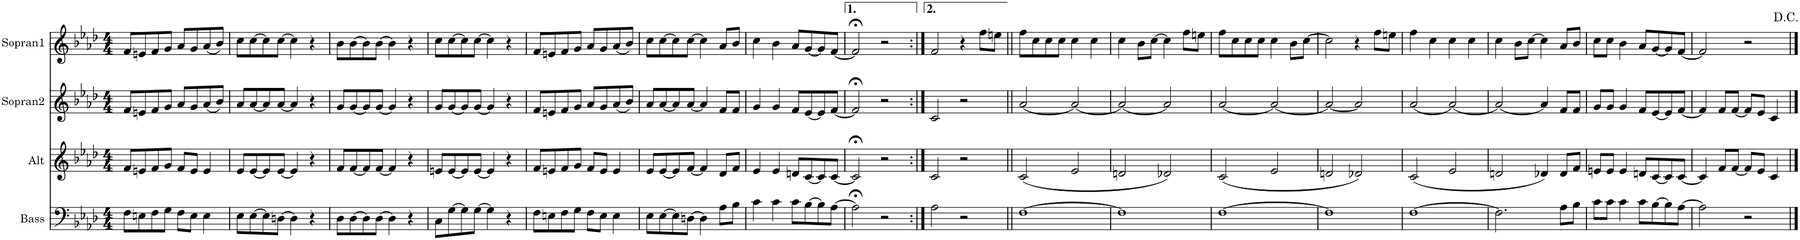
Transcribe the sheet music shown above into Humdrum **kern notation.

**kern	**kern	**kern	**kern
*part4	*part3	*part2	*part1
*staff4	*staff3	*staff2	*staff1
*I"Bass	*I"Alt	*I"Sopran2	*I"Sopran1
*I'B	*I'A	*I'S2	*I'S1
*clefF4	*clefG2	*clefG2	*clefG2
*k[b-e-a-d-]	*k[b-e-a-d-]	*k[b-e-a-d-]	*k[b-e-a-d-]
*M4/4	*M4/4	*M4/4	*M4/4
=1	=1	=1	=1
8F\L	8f/L	8f/L	8f/L
8En\	8en/	8en/	8en/
8F\	8f/	8f/	8f/
8G\J	8g/J	8g/J	8g/J
8F\L	8f/L	8a-/L	8a-/L
8E\J	8e/J	8g/	8g/
4E\	4e/	(8a-/	(8a-/
.	.	8b-/J)	8b-/J)
=2	=2	=2	=2
8E-\L	8e-/L	8a-/L	8cc\L
[8E-\	[8e-/	[8a-/	[8cc\
8E-\]	8e-/]	8a-/]	8cc\]
[8Dn\J	[8e-/J	[8a-/J	[8cc\J
4D\]	4e-/]	4a-/]	4cc\]
4r	4r	4r	4r
=3	=3	=3	=3
8D-\L	8f/L	8g/L	8b-\L
[8D-\	[8f/	[8g/	[8b-\
8D-\]	8f/]	8g/]	8b-\]
[8D-\J	[8f/J	[8g/J	[8b-\J
4D-\]	4f/]	4g/]	4b-\]
4r	4r	4r	4r
=4	=4	=4	=4
8C\L	8en/L	8g/L	8cc\L
[8G\	[8e/	[8g/	[8cc\
8G\]	8e/]	8g/]	8cc\]
[8G\J	[8e/J	[8g/J	[8cc\J
4G\]	4e/]	4g/]	4cc\]
4r	4r	4r	4r
=5	=5	=5	=5
8F\L	8f/L	8f/L	8f/L
8En\	8en/	8en/	8en/
8F\	8f/	8f/	8f/
8G\J	8g/J	8g/J	8g/J
8F\L	8f/L	8a-/L	8a-/L
8E\J	8e/J	8g/	8g/
4E\	4e/	(8a-/	(8a-/
.	.	8b-/J)	8b-/J)
=6	=6	=6	=6
8E-\L	8e-/L	8a-/L	8cc\L
[8E-\	[8e-/	[8a-/	[8cc\
8E-\]	8e-/]	8a-/]	8cc\]
[8Dn\J	[8f/J	[8a-/J	[8cc\J
4D\]	4f/]	4a-/]	4cc\]
8A-\L	8d-/L	8f/L	8a-/L
8B-\J	8f/J	8f/J	8b-/J
=7	=7	=7	=7
4c\	4e-/	4g/	4cc\
4c\	4e-/	4g/	4b-\
8c\L	8dn/L	8f/L	8a-/L
[8B-\	[8c/	[8e-/	[8g/
8B-\]	8c/]	8e-/]	8g/]
[8A-\J	[8c/J	[8f/J	[8f/J
=8	=8	=8	=8
2A-;<\]	2c;</]	2f;</]	2f;</]
2r	2r	2r	2r
=9:|!	=9:|!	=9:|!	=9:|!
2A-\	2c/	2c/	2f/
2r	2r	2r	4r
.	.	.	8ff\L
.	.	.	8een\J
=10||	=10||	=10||	=10||
[1F	(2c/	[2a-/	8ff\L
.	.	.	8cc\
.	.	.	8cc\
.	.	.	8cc\J
.	2e-/	2a-/_	4cc\
.	.	.	4cc\
=11	=11	=11	=11
1F]	2dn/	2a-/_	4cc\
.	.	.	8b-\L
.	.	.	[8cc\J
.	2d-X/)	2a-/]	4cc\]
.	.	.	8ff\L
.	.	.	8een\J
=12	=12	=12	=12
[1F	(2c/	[2a-/	8ff\L
.	.	.	8cc\
.	.	.	8cc\
.	.	.	8cc\J
.	2e-/	2a-/_	4cc\
.	.	.	8b-\L
.	.	.	[8cc\J
=13	=13	=13	=13
1F]	2dn/	2a-/_	2cc\]
.	2d-X/)	2a-/]	4r
.	.	.	8ff\L
.	.	.	8een\J
=14	=14	=14	=14
[1F	(2c/	[2a-/	4ff\
.	.	.	4cc\
.	2e-/	2a-/_	4cc\
.	.	.	4cc\
=15	=15	=15	=15
2.F\]	2dn/	2a-/_	4cc\
.	.	.	8b-\L
.	.	.	[8cc\J
.	4d-X/)	4a-/]	4cc\]
8A-\L	8d-/L	8f/L	8a-/L
8B-\J	8f/J	8f/J	8b-/J
=16	=16	=16	=16
8c\L	8en/L	8g/L	8cc\L
8c\J	8e/J	8g/J	8cc\J
4c\	4e/	4g/	4b-\
8c\L	8dn/L	8f/L	8a-/L
[8B-\	[8c/	[8e-/	[8g/
8B-\]	8c/]	8e-/]	8g/]
[8A-\J	[8c/J	[8f/J	[8f/J
=17	=17	=17	=17
2A-\]	4c/]	4f/]	2f/]
.	8f/L	8f/L	.
.	[8f/J	[8f/J	.
2r	8f/L]	8f/L]	2r
.	8e-/J	8e-/J	.
.	4c/	4c/	.
==	==	==	==
*-	*-	*-	*-
